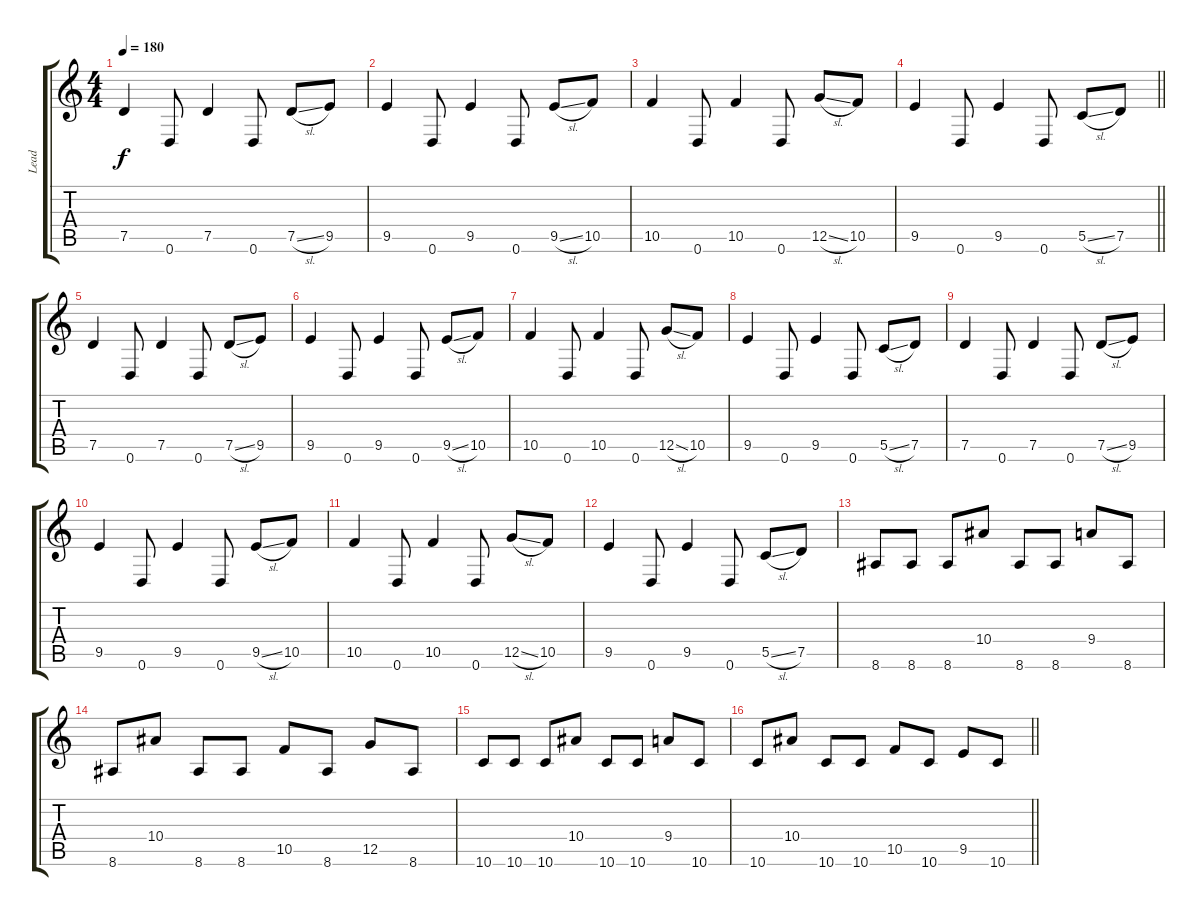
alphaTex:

\track ("Lead" "Lead") {instrument distortionguitar}
\staff {score tabs}
\tuning (D4 A3 F3 C3 G2 D2) {hide}
\ts (4 4)
\tempo 180
\clef g2
\ks c
7.5.4{dy f} 0.6.8 7.5.4 0.6.8 7.5{sl}.8 9.5.8 |
9.5.4 0.6.8 9.5.4 0.6.8 9.5{sl}.8 10.5.8 |
10.5.4 0.6.8 10.5.4 0.6.8 12.5{sl}.8 10.5.8 |
\barLineRight lightlight
9.5.4 0.6.8 9.5.4 0.6.8 5.5{sl}.8 7.5.8 |
\section ("" "")
7.5.4 0.6.8 7.5.4 0.6.8 7.5{sl}.8 9.5.8 |
9.5.4 0.6.8 9.5.4 0.6.8 9.5{sl}.8 10.5.8 |
10.5.4 0.6.8 10.5.4 0.6.8 12.5{sl}.8 10.5.8 |
9.5.4 0.6.8 9.5.4 0.6.8 5.5{sl}.8 7.5.8 |
7.5.4 0.6.8 7.5.4 0.6.8 7.5{sl}.8 9.5.8 |
9.5.4 0.6.8 9.5.4 0.6.8 9.5{sl}.8 10.5.8 |
10.5.4 0.6.8 10.5.4 0.6.8 12.5{sl}.8 10.5.8 |
9.5.4 0.6.8 9.5.4 0.6.8 5.5{sl}.8 7.5.8 |
8.6.8 8.6.8 8.6.8 10.4.8 8.6.8 8.6.8 9.4.8 8.6.8 |
8.6.8 10.4.8 8.6.8 8.6.8 10.5.8 8.6.8 12.5.8 8.6.8 |
10.6.8 10.6.8 10.6.8 10.4.8 10.6.8 10.6.8 9.4.8 10.6.8 |
\barLineRight lightlight
10.6.8 10.4.8 10.6.8 10.6.8 10.5.8 10.6.8 9.5.8 10.6.8
